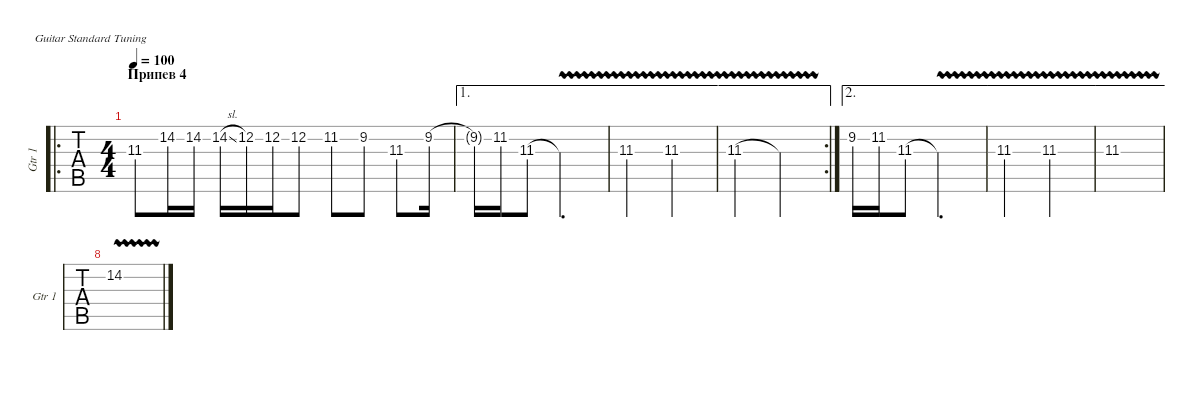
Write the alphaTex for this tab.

\defaultSystemsLayout 4
\hideDynamics
\bracketExtendMode groupsimilarinstruments
\singleTrackTrackNamePolicy allsystems
\multiTrackTrackNamePolicy allsystems
\otherSystemsTrackNameOrientation horizontal
\defaultBarNumberDisplay FirstOfSystem
\track ("Guitar 1" "Gtr 1") {instrument electricguitarclean}
\staff {tabs}
\tuning (E4 B3 G3 D3 A2 E2)
\ro
\ts (4 4)
\section ("" "Припев 4")
\tempo 100
\clef g2
\ks f#minor
11.3.8{dy f} 14.2.16 14.2.16 14.2{sl}.16 12.2.16 12.2.16 12.2.8 11.2.8 9.2.8 11.3.8 9.2.16 |
\ae 1
9.2{t}.16 11.2.16 11.3.8 11.3{vw t}.2{d} |
\ae 1
11.3{vw ac}.2 11.3{vw ac}.2 |
\ae 1
\rc 2
11.3{vw ac}.2 11.3{vw t}.2 |
\ae 2
9.2.16 11.2.16 11.3.8 11.3{vw t}.2{d} |
\ae 2
11.3{vw ac}.2 11.3{vw ac}.2 |
\ae 2
11.3{vw ac}.1{dy mf} |
14.2{vw ac}.1
